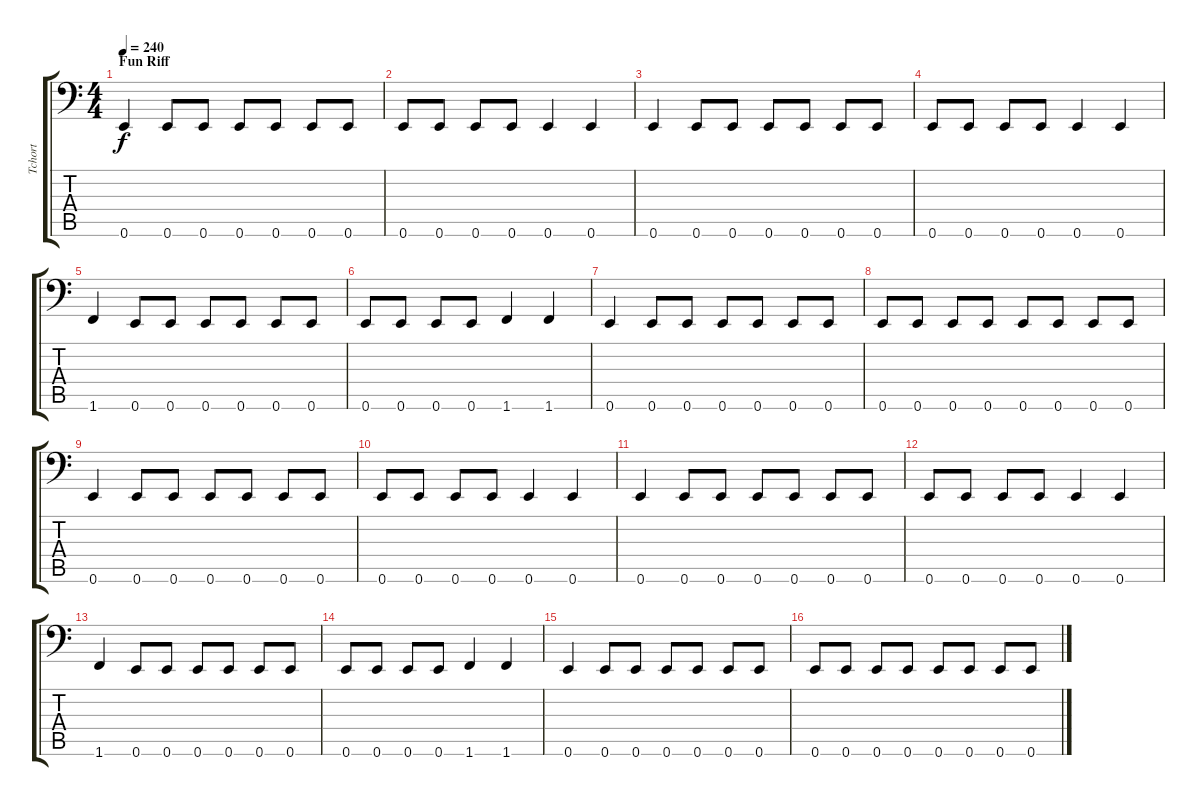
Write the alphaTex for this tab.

\track ("Tchort" "Tchort") {instrument electricbasspick}
\staff {score tabs}
\tuning (E3 B2 G2 D2 A1 E1) {hide}
\ts (4 4)
\section ("" "Fun Riff")
\tempo 240
\clef f4
\ks c
0.6.4{dy f} 0.6.8 0.6.8 0.6.8 0.6.8 0.6.8 0.6.8 |
0.6.8 0.6.8 0.6.8 0.6.8 0.6.4 0.6.4 |
0.6.4 0.6.8 0.6.8 0.6.8 0.6.8 0.6.8 0.6.8 |
0.6.8 0.6.8 0.6.8 0.6.8 0.6.4 0.6.4 |
1.6.4 0.6.8 0.6.8 0.6.8 0.6.8 0.6.8 0.6.8 |
0.6.8 0.6.8 0.6.8 0.6.8 1.6.4 1.6.4 |
0.6.4 0.6.8 0.6.8 0.6.8 0.6.8 0.6.8 0.6.8 |
0.6.8 0.6.8 0.6.8 0.6.8 0.6.8 0.6.8 0.6.8 0.6.8 |
0.6.4 0.6.8 0.6.8 0.6.8 0.6.8 0.6.8 0.6.8 |
0.6.8 0.6.8 0.6.8 0.6.8 0.6.4 0.6.4 |
0.6.4 0.6.8 0.6.8 0.6.8 0.6.8 0.6.8 0.6.8 |
0.6.8 0.6.8 0.6.8 0.6.8 0.6.4 0.6.4 |
1.6.4 0.6.8 0.6.8 0.6.8 0.6.8 0.6.8 0.6.8 |
0.6.8 0.6.8 0.6.8 0.6.8 1.6.4 1.6.4 |
0.6.4 0.6.8 0.6.8 0.6.8 0.6.8 0.6.8 0.6.8 |
0.6.8 0.6.8 0.6.8 0.6.8 0.6.8 0.6.8 0.6.8 0.6.8
